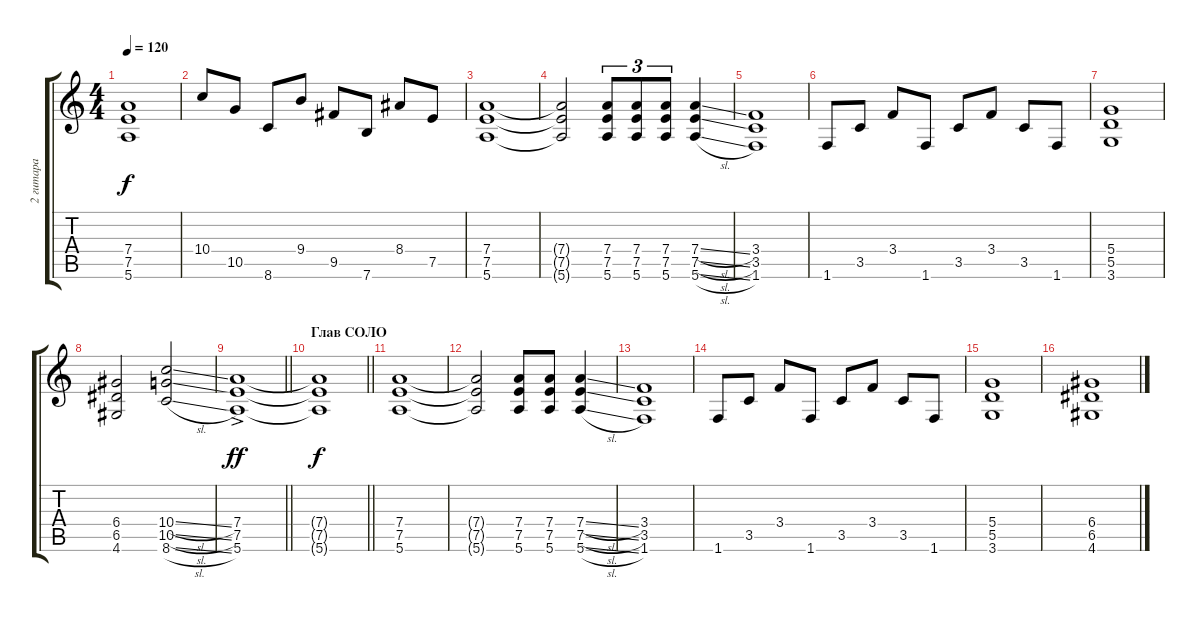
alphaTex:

\track ("2 гитара" "2 гитара") {instrument distortionguitar bank 22}
\staff {score tabs}
\tuning (E4 B3 G3 D3 A2 E2) {hide}
\ts (4 4)
\tempo 120
\clef g2
\ks c
(7.4 7.5 5.6).1{dy f} |
10.4.8 10.5.8 8.6.8 9.4.8 9.5.8 7.6.8 8.4.8 7.5.8 |
(7.4 7.5 5.6).1 |
(7.4{t} 7.5{t} 5.6{t}).2 (7.4 7.5 5.6).8{tu (3 2)} (7.4 7.5 5.6).8{tu (3 2)} (7.4 7.5 5.6).8{tu (3 2)} (7.4{sl} 7.5{sl} 5.6{sl}).4 |
(3.4 3.5 1.6).1 |
1.6.8 3.5.8 3.4.8 1.6.8 3.5.8 3.4.8 3.5.8 1.6.8 |
(5.4 5.5 3.6).1 |
(6.4 6.5 4.6).2 (10.4{sl} 10.5{sl} 8.6{sl}).2 |
\barLineRight lightlight
(7.4{ac} 7.5{ac} 5.6{ac}).1{dy ff} |
\section ("" "Глав СОЛО")
\barLineRight lightlight
(7.4{t} 7.5{t} 5.6{t}).1{dy f} |
(7.4 7.5 5.6).1{instrument distortionguitar} |
(7.4{t} 7.5{t} 5.6{t}).2 (7.4 7.5 5.6).8 (7.4 7.5 5.6).8 (7.4{sl} 7.5{sl} 5.6{sl}).4 |
(3.4 3.5 1.6).1 |
1.6.8 3.5.8 3.4.8 1.6.8 3.5.8 3.4.8 3.5.8 1.6.8 |
(5.4 5.5 3.6).1 |
(6.4 6.5 4.6).1
